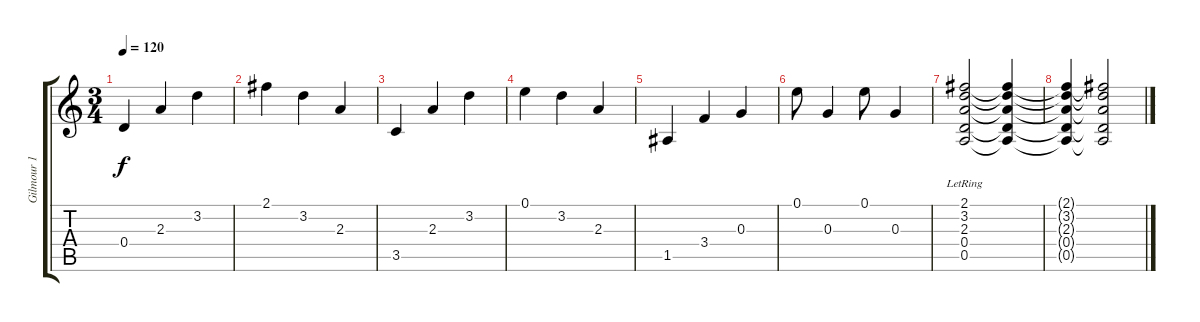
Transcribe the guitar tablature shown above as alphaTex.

\track ("Gilmour 1" "Gilmour 1") {instrument electricguitarclean}
\staff {score tabs}
\tuning (E4 B3 G3 D3 A2 E2) {hide}
\ts (3 4)
\tempo 120
\clef g2
\ks c
0.4.4{dy f} 2.3.4 3.2.4 |
2.1.4 3.2.4 2.3.4 |
3.5.4 2.3.4 3.2.4 |
0.1.4 3.2.4 2.3.4 |
1.5.4 3.4.4 0.3.4 |
0.1.8 0.3.4 0.1.8 0.3.4 |
(2.1{lr} 3.2{lr} 2.3{lr} 0.4{lr} 0.5{lr}).2 (2.1{t} 3.2{t} 2.3{t} 0.4{t} 0.5{t}).4 |
(2.1{t} 3.2{t} 2.3{t} 0.4{t} 0.5{t}).4 (2.1{t} 3.2{t} 2.3{t} 0.4{t} 0.5{t}).2
